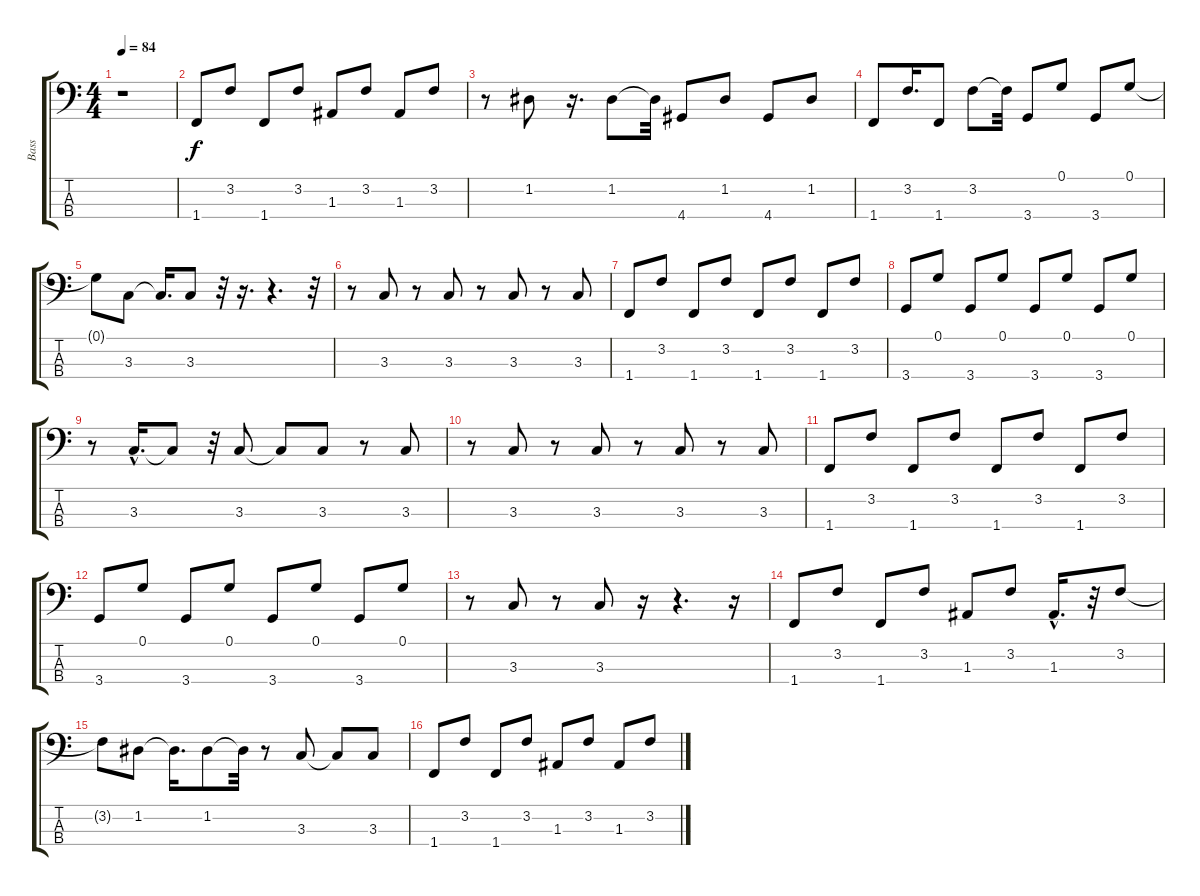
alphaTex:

\track ("Bass" "Bass") {instrument electricbassfinger}
\staff {score tabs}
\tuning (G2 D2 A1 E1) {hide}
\ts (4 4)
\tempo 84
\clef f4
\ks c
r.1{dy f instrument electricbassfinger} |
1.4.8 3.2.8 1.4.8 3.2.8 1.3.8 3.2.8 1.3.8 3.2.8 |
r.8 1.2.8 r.16{d} 1.2.8 1.2{t}.32 4.4.8 1.2.8 4.4.8 1.2.8 |
1.4.8 3.2.16{d} 1.4.8 3.2.8 3.2{t}.32 3.4.8 0.1.8 3.4.8 0.1.8 |
0.1{t}.8 3.3.8 3.3{t}.16{d} 3.3.8 r.32 r.16{d} r.4{d} r.32 |
r.8 3.3.8 r.8 3.3.8 r.8 3.3.8 r.8 3.3.8 |
1.4.8 3.2.8 1.4.8 3.2.8 1.4.8 3.2.8 1.4.8 3.2.8 |
3.4.8 0.1.8 3.4.8 0.1.8 3.4.8 0.1.8 3.4.8 0.1.8 |
r.8 3.3{hac}.16{d} 3.3{t}.8 r.32 3.3.8 3.3{t}.8 3.3.8 r.8 3.3.8 |
r.8 3.3.8 r.8 3.3.8 r.8 3.3.8 r.8 3.3.8 |
1.4.8 3.2.8 1.4.8 3.2.8 1.4.8 3.2.8 1.4.8 3.2.8 |
3.4.8 0.1.8 3.4.8 0.1.8 3.4.8 0.1.8 3.4.8 0.1.8 |
r.8 3.3.8 r.8 3.3.8 r.16 r.4{d} r.16 |
1.4.8 3.2.8 1.4.8 3.2.8 1.3.8 3.2.8 1.3{hac}.16{d} r.32 3.2.8 |
3.2{t}.8 1.2.8 1.2{t}.16{d} 1.2.8 1.2{t}.32 r.8 3.3.8 3.3{t}.8 3.3.8 |
1.4.8 3.2.8 1.4.8 3.2.8 1.3.8 3.2.8 1.3.8 3.2.8
